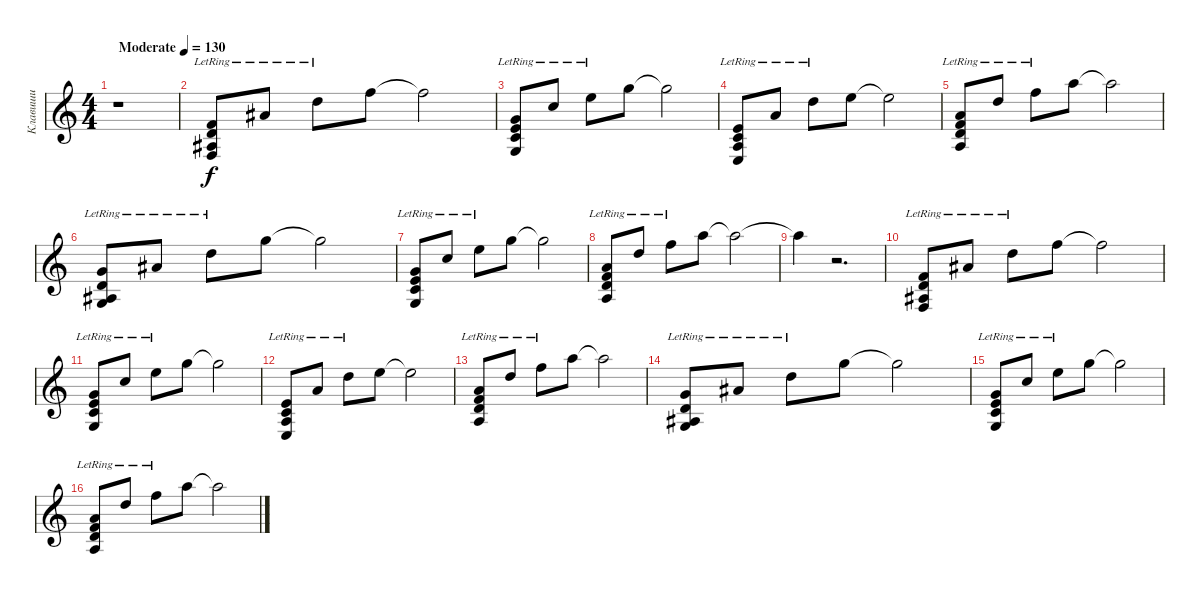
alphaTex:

\track ("Клавиши" "Клавиши") {instrument harpsichord}
\staff {score}
\tuning (E4 B3 G3 D3 A2 E2) {hide}
\ts (4 4)
\tempo (130 "Moderate")
\clef g2
\ks c
r.1{dy f instrument harpsichord} |
(1.1{lr} 3.2{lr} 3.3{lr} 3.4{lr}).8 15.3{lr}.8 15.2{lr}.8 13.1.8 13.1{t}.2 |
(3.1{lr} 5.2{lr} 5.3{lr} 5.4{lr}).8 17.3{lr}.8 17.2{lr}.8 15.1.8 15.1{t}.2 |
(5.2{lr} 5.3{lr} 7.4{lr} 7.5{lr}).8 19.4{lr}.8 19.3{lr}.8 17.2.8 17.2{t}.2 |
(5.1{lr} 6.2{lr} 7.3{lr} 7.4{lr}).8 19.3{lr}.8 18.2{lr}.8 17.1.8 17.1{t}.2 |
(3.1{lr} 3.2{lr} 3.3{lr} 5.4{lr}).8 15.3{lr}.8 15.2{lr}.8 15.1.8 15.1{t}.2 |
(3.1{lr} 5.2{lr} 5.3{lr} 5.4{lr}).8 17.3{lr}.8 17.2{lr}.8 15.1.8 15.1{t}.2 |
(5.1{lr} 6.2{lr} 7.3{lr} 7.4).8 19.3{lr}.8 18.2{lr}.8 17.1.8 17.1{t}.2 |
17.1{t}.4 r.2{d} |
(1.1{lr} 3.2{lr} 3.3{lr} 3.4{lr}).8 15.3{lr}.8 15.2{lr}.8 13.1.8 13.1{t}.2 |
(3.1{lr} 5.2{lr} 5.3{lr} 5.4{lr}).8 17.3{lr}.8 17.2{lr}.8 15.1.8 15.1{t}.2 |
(5.2{lr} 5.3{lr} 7.4{lr} 7.5{lr}).8 19.4{lr}.8 19.3{lr}.8 17.2.8 17.2{t}.2 |
(5.1{lr} 6.2{lr} 7.3{lr} 7.4{lr}).8 19.3{lr}.8 18.2{lr}.8 17.1.8 17.1{t}.2 |
(3.1{lr} 3.2{lr} 3.3{lr} 5.4{lr}).8 15.3{lr}.8 15.2{lr}.8 15.1.8 15.1{t}.2 |
(3.1{lr} 5.2{lr} 5.3{lr} 5.4{lr}).8 17.3{lr}.8 17.2{lr}.8 15.1.8 15.1{t}.2 |
(5.1{lr} 6.2{lr} 7.3{lr} 7.4{lr}).8 19.3{lr}.8 18.2{lr}.8 17.1.8 17.1{t}.2
